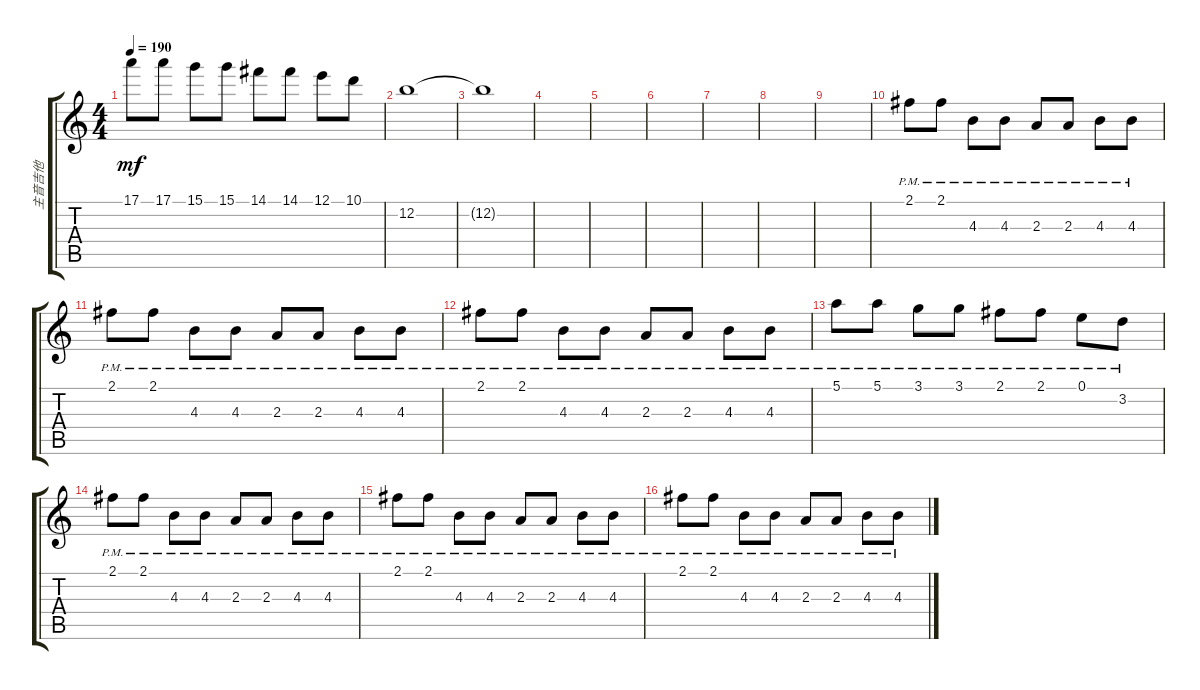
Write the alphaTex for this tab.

\track ("主音吉他" "主音吉他") {instrument overdrivenguitar}
\staff {score tabs}
\tuning (E4 B3 G3 D3 A2 E2) {hide}
\ts (4 4)
\tempo 190
\clef g2
\ks c
17.1.8{dy mf} 17.1.8 15.1.8 15.1.8 14.1.8 14.1.8 12.1.8 10.1.8 |
12.2.1 |
12.2{t}.1 |
|
|
|
|
|
|
2.1{pm}.8 2.1{pm}.8 4.3{pm}.8 4.3{pm}.8 2.3{pm}.8 2.3{pm}.8 4.3{pm}.8 4.3{pm}.8 |
2.1{pm}.8 2.1{pm}.8 4.3{pm}.8 4.3{pm}.8 2.3{pm}.8 2.3{pm}.8 4.3{pm}.8 4.3{pm}.8 |
2.1{pm}.8 2.1{pm}.8 4.3{pm}.8 4.3{pm}.8 2.3{pm}.8 2.3{pm}.8 4.3{pm}.8 4.3{pm}.8 |
5.1{pm}.8 5.1{pm}.8 3.1{pm}.8 3.1{pm}.8 2.1{pm}.8 2.1{pm}.8 0.1{pm}.8 3.2{pm}.8 |
2.1{pm}.8 2.1{pm}.8 4.3{pm}.8 4.3{pm}.8 2.3{pm}.8 2.3{pm}.8 4.3{pm}.8 4.3{pm}.8 |
2.1{pm}.8 2.1{pm}.8 4.3{pm}.8 4.3{pm}.8 2.3{pm}.8 2.3{pm}.8 4.3{pm}.8 4.3{pm}.8 |
2.1{pm}.8 2.1{pm}.8 4.3{pm}.8 4.3{pm}.8 2.3{pm}.8 2.3{pm}.8 4.3{pm}.8 4.3{pm}.8
